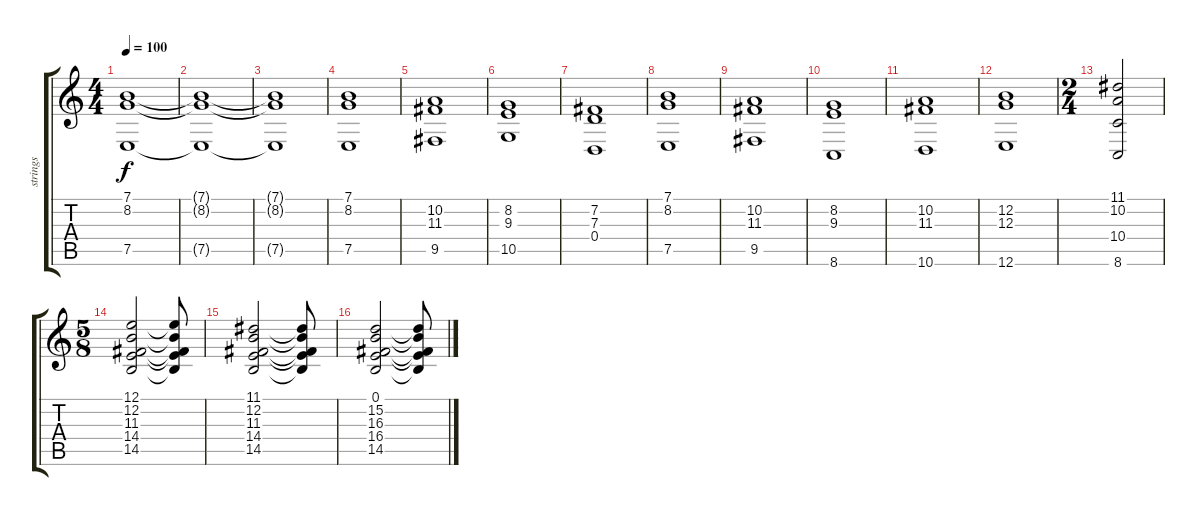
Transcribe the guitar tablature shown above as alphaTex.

\track ("strings" "strings") {instrument stringensemble2}
\staff {score tabs}
\tuning (E4 B3 G3 D3 A2 E2) {hide}
\ts (4 4)
\tempo 100
\clef g2
\ks c
(7.1{t} 8.2{t} 7.5{t}).1{dy f} |
(7.1{t} 8.2{t} 7.5{t}).1 |
(7.1{t} 8.2{t} 7.5{t}).1 |
(7.1 8.2 7.5).1 |
(10.2 11.3 9.5).1 |
(8.2 9.3 10.5).1 |
(7.2 7.3 0.4).1 |
(7.1 8.2 7.5).1 |
(10.2 11.3 9.5).1 |
(8.2 9.3 8.6).1 |
(10.2 11.3 10.6).1 |
(12.2 12.3 12.6).1 |
\ts (2 4)
(11.1 10.2 10.4 8.6).2 |
\ts (5 8)
(12.1 12.2 11.3 14.4 14.5).2 (12.1{t} 12.2{t} 11.3{t} 14.4{t} 14.5{t}).8 |
(11.1 12.2 11.3 14.4 14.5).2 (11.1{t} 12.2{t} 11.3{t} 14.4{t} 14.5{t}).8 |
(0.1 15.2 16.3 16.4 14.5).2 (0.1{t} 15.2{t} 16.3{t} 16.4{t} 14.5{t}).8
